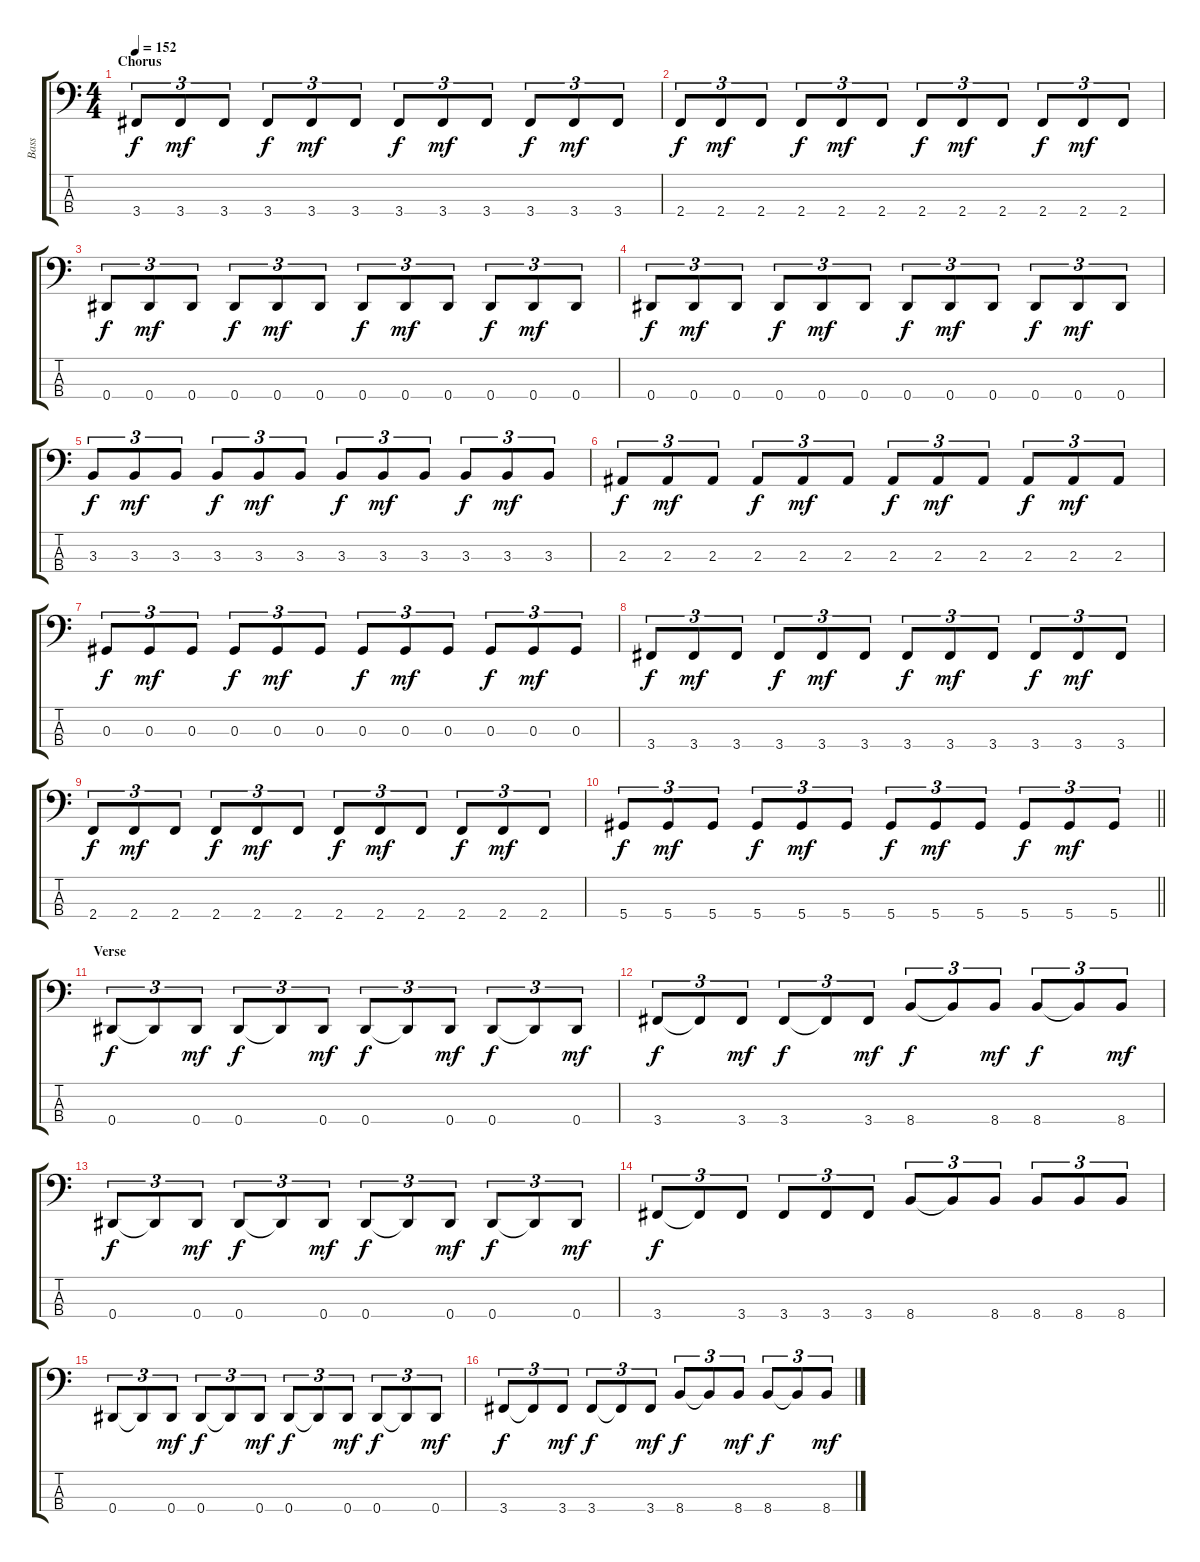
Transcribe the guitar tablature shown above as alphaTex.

\track ("Bass" "Bass") {instrument electricbasspick}
\staff {score tabs}
\tuning (Gb2 Db2 Ab1 Eb1) {hide}
\ts (4 4)
\section ("" "Chorus")
\tempo 152
\clef f4
\ks c
3.4.8{tu (3 2) dy f} 3.4.8{tu (3 2) dy mf} 3.4.8{tu (3 2)} 3.4.8{tu (3 2) dy f} 3.4.8{tu (3 2) dy mf} 3.4.8{tu (3 2)} 3.4.8{tu (3 2) dy f} 3.4.8{tu (3 2) dy mf} 3.4.8{tu (3 2)} 3.4.8{tu (3 2) dy f} 3.4.8{tu (3 2) dy mf} 3.4.8{tu (3 2)} |
2.4.8{tu (3 2) dy f} 2.4.8{tu (3 2) dy mf} 2.4.8{tu (3 2)} 2.4.8{tu (3 2) dy f} 2.4.8{tu (3 2) dy mf} 2.4.8{tu (3 2)} 2.4.8{tu (3 2) dy f} 2.4.8{tu (3 2) dy mf} 2.4.8{tu (3 2)} 2.4.8{tu (3 2) dy f} 2.4.8{tu (3 2) dy mf} 2.4.8{tu (3 2)} |
0.4.8{tu (3 2) dy f} 0.4.8{tu (3 2) dy mf} 0.4.8{tu (3 2)} 0.4.8{tu (3 2) dy f} 0.4.8{tu (3 2) dy mf} 0.4.8{tu (3 2)} 0.4.8{tu (3 2) dy f} 0.4.8{tu (3 2) dy mf} 0.4.8{tu (3 2)} 0.4.8{tu (3 2) dy f} 0.4.8{tu (3 2) dy mf} 0.4.8{tu (3 2)} |
0.4.8{tu (3 2) dy f} 0.4.8{tu (3 2) dy mf} 0.4.8{tu (3 2)} 0.4.8{tu (3 2) dy f} 0.4.8{tu (3 2) dy mf} 0.4.8{tu (3 2)} 0.4.8{tu (3 2) dy f} 0.4.8{tu (3 2) dy mf} 0.4.8{tu (3 2)} 0.4.8{tu (3 2) dy f} 0.4.8{tu (3 2) dy mf} 0.4.8{tu (3 2)} |
3.3.8{tu (3 2) dy f} 3.3.8{tu (3 2) dy mf} 3.3.8{tu (3 2)} 3.3.8{tu (3 2) dy f} 3.3.8{tu (3 2) dy mf} 3.3.8{tu (3 2)} 3.3.8{tu (3 2) dy f} 3.3.8{tu (3 2) dy mf} 3.3.8{tu (3 2)} 3.3.8{tu (3 2) dy f} 3.3.8{tu (3 2) dy mf} 3.3.8{tu (3 2)} |
2.3.8{tu (3 2) dy f} 2.3.8{tu (3 2) dy mf} 2.3.8{tu (3 2)} 2.3.8{tu (3 2) dy f} 2.3.8{tu (3 2) dy mf} 2.3.8{tu (3 2)} 2.3.8{tu (3 2) dy f} 2.3.8{tu (3 2) dy mf} 2.3.8{tu (3 2)} 2.3.8{tu (3 2) dy f} 2.3.8{tu (3 2) dy mf} 2.3.8{tu (3 2)} |
0.3.8{tu (3 2) dy f} 0.3.8{tu (3 2) dy mf} 0.3.8{tu (3 2)} 0.3.8{tu (3 2) dy f} 0.3.8{tu (3 2) dy mf} 0.3.8{tu (3 2)} 0.3.8{tu (3 2) dy f} 0.3.8{tu (3 2) dy mf} 0.3.8{tu (3 2)} 0.3.8{tu (3 2) dy f} 0.3.8{tu (3 2) dy mf} 0.3.8{tu (3 2)} |
3.4.8{tu (3 2) dy f} 3.4.8{tu (3 2) dy mf} 3.4.8{tu (3 2)} 3.4.8{tu (3 2) dy f} 3.4.8{tu (3 2) dy mf} 3.4.8{tu (3 2)} 3.4.8{tu (3 2) dy f} 3.4.8{tu (3 2) dy mf} 3.4.8{tu (3 2)} 3.4.8{tu (3 2) dy f} 3.4.8{tu (3 2) dy mf} 3.4.8{tu (3 2)} |
2.4.8{tu (3 2) dy f} 2.4.8{tu (3 2) dy mf} 2.4.8{tu (3 2)} 2.4.8{tu (3 2) dy f} 2.4.8{tu (3 2) dy mf} 2.4.8{tu (3 2)} 2.4.8{tu (3 2) dy f} 2.4.8{tu (3 2) dy mf} 2.4.8{tu (3 2)} 2.4.8{tu (3 2) dy f} 2.4.8{tu (3 2) dy mf} 2.4.8{tu (3 2)} |
\barLineRight lightlight
5.4.8{tu (3 2) dy f} 5.4.8{tu (3 2) dy mf} 5.4.8{tu (3 2)} 5.4.8{tu (3 2) dy f} 5.4.8{tu (3 2) dy mf} 5.4.8{tu (3 2)} 5.4.8{tu (3 2) dy f} 5.4.8{tu (3 2) dy mf} 5.4.8{tu (3 2)} 5.4.8{tu (3 2) dy f} 5.4.8{tu (3 2) dy mf} 5.4.8{tu (3 2)} |
\section ("" "Verse")
0.4.8{tu (3 2) dy f} 0.4{t}.8{tu (3 2)} 0.4.8{tu (3 2) dy mf} 0.4.8{tu (3 2) dy f} 0.4{t}.8{tu (3 2)} 0.4.8{tu (3 2) dy mf} 0.4.8{tu (3 2) dy f} 0.4{t}.8{tu (3 2)} 0.4.8{tu (3 2) dy mf} 0.4.8{tu (3 2) dy f} 0.4{t}.8{tu (3 2)} 0.4.8{tu (3 2) dy mf} |
3.4.8{tu (3 2) dy f} 3.4{t}.8{tu (3 2)} 3.4.8{tu (3 2) dy mf} 3.4.8{tu (3 2) dy f} 3.4{t}.8{tu (3 2)} 3.4.8{tu (3 2) dy mf} 8.4.8{tu (3 2) dy f} 8.4{t}.8{tu (3 2)} 8.4.8{tu (3 2) dy mf} 8.4.8{tu (3 2) dy f} 8.4{t}.8{tu (3 2)} 8.4.8{tu (3 2) dy mf} |
0.4.8{tu (3 2) dy f} 0.4{t}.8{tu (3 2)} 0.4.8{tu (3 2) dy mf} 0.4.8{tu (3 2) dy f} 0.4{t}.8{tu (3 2)} 0.4.8{tu (3 2) dy mf} 0.4.8{tu (3 2) dy f} 0.4{t}.8{tu (3 2)} 0.4.8{tu (3 2) dy mf} 0.4.8{tu (3 2) dy f} 0.4{t}.8{tu (3 2)} 0.4.8{tu (3 2) dy mf} |
3.4.8{tu (3 2) dy f} 3.4{t}.8{tu (3 2)} 3.4.8{tu (3 2)} 3.4.8{tu (3 2)} 3.4.8{tu (3 2)} 3.4.8{tu (3 2)} 8.4.8{tu (3 2)} 8.4{t}.8{tu (3 2)} 8.4.8{tu (3 2)} 8.4.8{tu (3 2)} 8.4.8{tu (3 2)} 8.4.8{tu (3 2)} |
0.4.8{tu (3 2)} 0.4{t}.8{tu (3 2)} 0.4.8{tu (3 2) dy mf} 0.4.8{tu (3 2) dy f} 0.4{t}.8{tu (3 2)} 0.4.8{tu (3 2) dy mf} 0.4.8{tu (3 2) dy f} 0.4{t}.8{tu (3 2)} 0.4.8{tu (3 2) dy mf} 0.4.8{tu (3 2) dy f} 0.4{t}.8{tu (3 2)} 0.4.8{tu (3 2) dy mf} |
3.4.8{tu (3 2) dy f} 3.4{t}.8{tu (3 2)} 3.4.8{tu (3 2) dy mf} 3.4.8{tu (3 2) dy f} 3.4{t}.8{tu (3 2)} 3.4.8{tu (3 2) dy mf} 8.4.8{tu (3 2) dy f} 8.4{t}.8{tu (3 2)} 8.4.8{tu (3 2) dy mf} 8.4.8{tu (3 2) dy f} 8.4{t}.8{tu (3 2)} 8.4.8{tu (3 2) dy mf}
